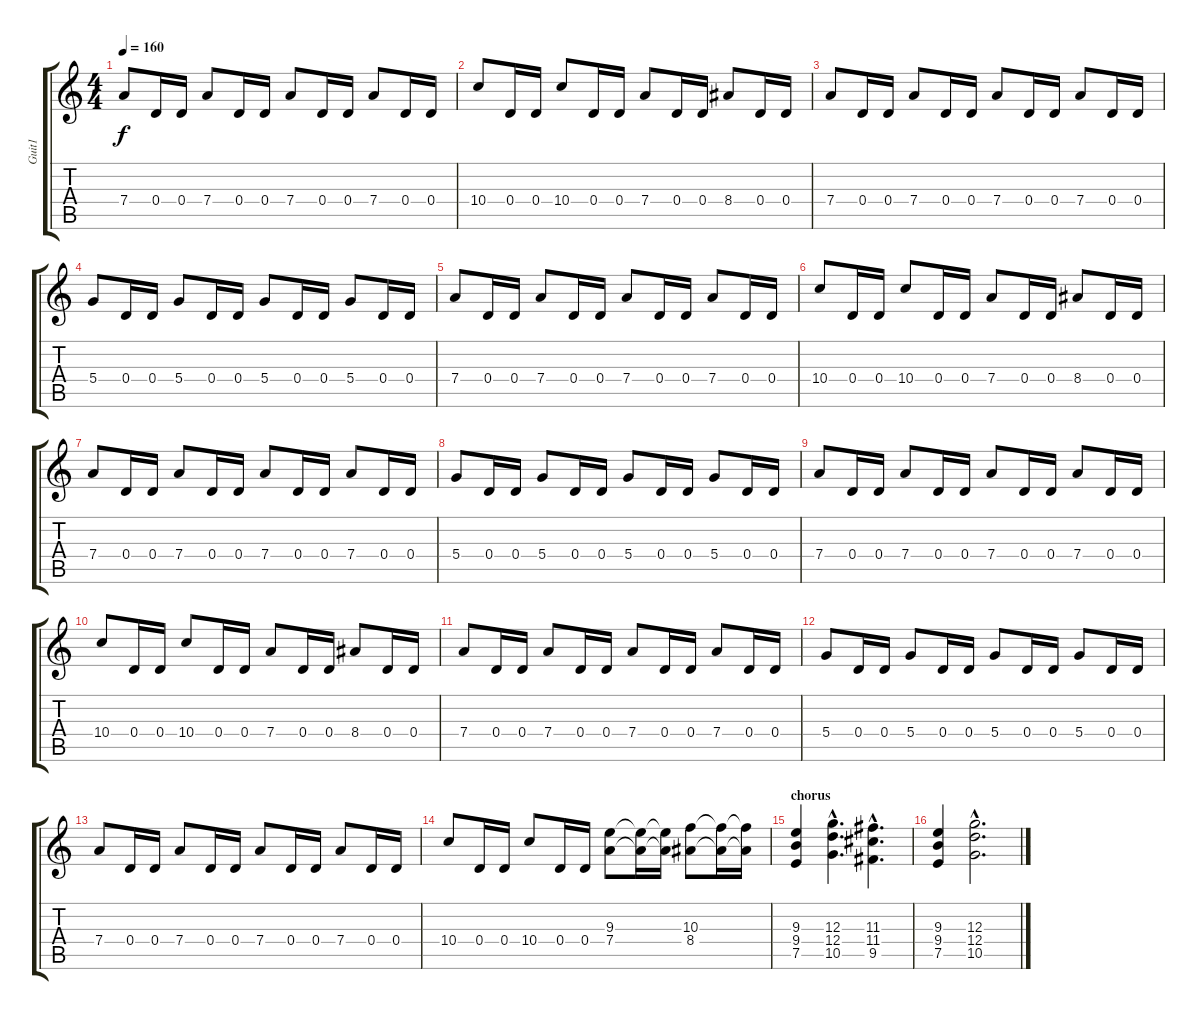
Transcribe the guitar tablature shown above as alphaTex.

\track ("Guit1" "Guit1") {instrument overdrivenguitar}
\staff {score tabs}
\tuning (E4 B3 G3 D3 A2 E2) {hide}
\ts (4 4)
\tempo 160
\clef g2
\ks c
7.4.8{dy f} 0.4.16 0.4.16 7.4.8 0.4.16 0.4.16 7.4.8 0.4.16 0.4.16 7.4.8 0.4.16 0.4.16 |
10.4.8 0.4.16 0.4.16 10.4.8 0.4.16 0.4.16 7.4.8 0.4.16 0.4.16 8.4.8 0.4.16 0.4.16 |
7.4.8 0.4.16 0.4.16 7.4.8 0.4.16 0.4.16 7.4.8 0.4.16 0.4.16 7.4.8 0.4.16 0.4.16 |
5.4.8 0.4.16 0.4.16 5.4.8 0.4.16 0.4.16 5.4.8 0.4.16 0.4.16 5.4.8 0.4.16 0.4.16 |
7.4.8 0.4.16 0.4.16 7.4.8 0.4.16 0.4.16 7.4.8 0.4.16 0.4.16 7.4.8 0.4.16 0.4.16 |
10.4.8 0.4.16 0.4.16 10.4.8 0.4.16 0.4.16 7.4.8 0.4.16 0.4.16 8.4.8 0.4.16 0.4.16 |
7.4.8 0.4.16 0.4.16 7.4.8 0.4.16 0.4.16 7.4.8 0.4.16 0.4.16 7.4.8 0.4.16 0.4.16 |
5.4.8 0.4.16 0.4.16 5.4.8 0.4.16 0.4.16 5.4.8 0.4.16 0.4.16 5.4.8 0.4.16 0.4.16 |
7.4.8 0.4.16 0.4.16 7.4.8 0.4.16 0.4.16 7.4.8 0.4.16 0.4.16 7.4.8 0.4.16 0.4.16 |
10.4.8 0.4.16 0.4.16 10.4.8 0.4.16 0.4.16 7.4.8 0.4.16 0.4.16 8.4.8 0.4.16 0.4.16 |
7.4.8 0.4.16 0.4.16 7.4.8 0.4.16 0.4.16 7.4.8 0.4.16 0.4.16 7.4.8 0.4.16 0.4.16 |
5.4.8 0.4.16 0.4.16 5.4.8 0.4.16 0.4.16 5.4.8 0.4.16 0.4.16 5.4.8 0.4.16 0.4.16 |
7.4.8 0.4.16 0.4.16 7.4.8 0.4.16 0.4.16 7.4.8 0.4.16 0.4.16 7.4.8 0.4.16 0.4.16 |
10.4.8 0.4.16 0.4.16 10.4.8 0.4.16 0.4.16 (9.3 7.4).8 (9.3{t} 7.4{t}).16 (9.3{t} 7.4{t}).16 (10.3 8.4).8 (10.3{t} 8.4{t}).16 (10.3{t} 8.4{t}).16 |
\section ("" "chorus")
(9.3 9.4 7.5).4 (12.3{hac} 12.4{hac} 10.5{hac}).4{d} (11.3{hac} 11.4{hac} 9.5{hac}).4{d} |
(9.3 9.4 7.5).4 (12.3{hac} 12.4{hac} 10.5{hac}).2{d}
